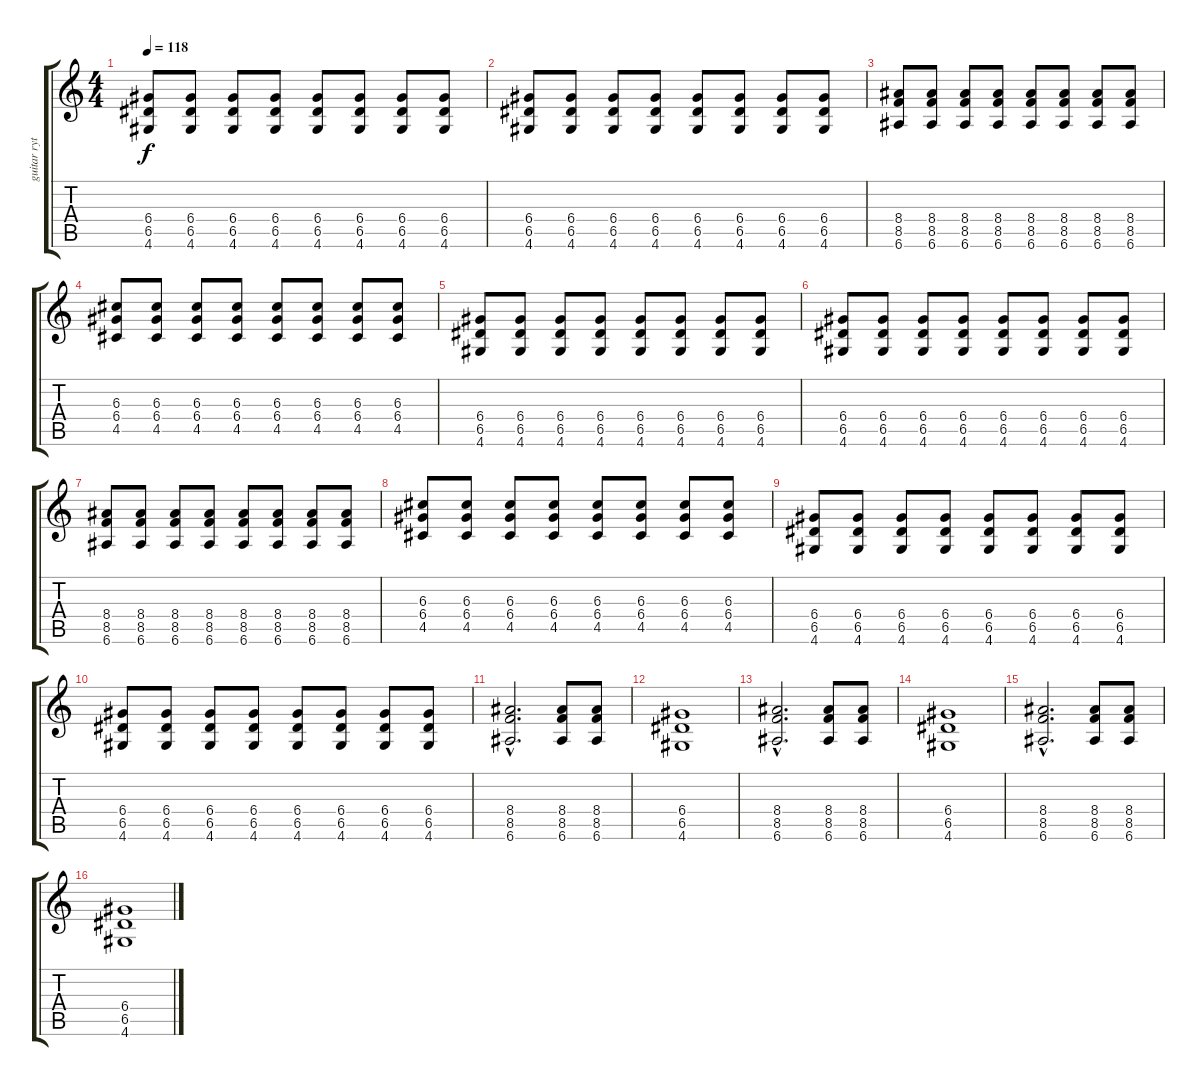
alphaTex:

\track ("guitar rythmik" "guitar ryt") {instrument distortionguitar}
\staff {score tabs}
\tuning (E4 B3 G3 D3 A2 E2) {hide}
\ts (4 4)
\tempo 118
\clef g2
\ks c
(6.4 6.5 4.6).8{dy f} (6.4 6.5 4.6).8 (6.4 6.5 4.6).8 (6.4 6.5 4.6).8 (6.4 6.5 4.6).8 (6.4 6.5 4.6).8 (6.4 6.5 4.6).8 (6.4 6.5 4.6).8 |
(6.4 6.5 4.6).8 (6.4 6.5 4.6).8 (6.4 6.5 4.6).8 (6.4 6.5 4.6).8 (6.4 6.5 4.6).8 (6.4 6.5 4.6).8 (6.4 6.5 4.6).8 (6.4 6.5 4.6).8 |
(8.4 8.5 6.6).8 (8.4 8.5 6.6).8 (8.4 8.5 6.6).8 (8.4 8.5 6.6).8 (8.4 8.5 6.6).8 (8.4 8.5 6.6).8 (8.4 8.5 6.6).8 (8.4 8.5 6.6).8 |
(6.3 6.4 4.5).8 (6.3 6.4 4.5).8 (6.3 6.4 4.5).8 (6.3 6.4 4.5).8 (6.3 6.4 4.5).8 (6.3 6.4 4.5).8 (6.3 6.4 4.5).8 (6.3 6.4 4.5).8 |
(6.4 6.5 4.6).8 (6.4 6.5 4.6).8 (6.4 6.5 4.6).8 (6.4 6.5 4.6).8 (6.4 6.5 4.6).8 (6.4 6.5 4.6).8 (6.4 6.5 4.6).8 (6.4 6.5 4.6).8 |
(6.4 6.5 4.6).8 (6.4 6.5 4.6).8 (6.4 6.5 4.6).8 (6.4 6.5 4.6).8 (6.4 6.5 4.6).8 (6.4 6.5 4.6).8 (6.4 6.5 4.6).8 (6.4 6.5 4.6).8 |
(8.4 8.5 6.6).8 (8.4 8.5 6.6).8 (8.4 8.5 6.6).8 (8.4 8.5 6.6).8 (8.4 8.5 6.6).8 (8.4 8.5 6.6).8 (8.4 8.5 6.6).8 (8.4 8.5 6.6).8 |
(6.3 6.4 4.5).8 (6.3 6.4 4.5).8 (6.3 6.4 4.5).8 (6.3 6.4 4.5).8 (6.3 6.4 4.5).8 (6.3 6.4 4.5).8 (6.3 6.4 4.5).8 (6.3 6.4 4.5).8 |
(6.4 6.5 4.6).8 (6.4 6.5 4.6).8 (6.4 6.5 4.6).8 (6.4 6.5 4.6).8 (6.4 6.5 4.6).8 (6.4 6.5 4.6).8 (6.4 6.5 4.6).8 (6.4 6.5 4.6).8 |
(6.4 6.5 4.6).8 (6.4 6.5 4.6).8 (6.4 6.5 4.6).8 (6.4 6.5 4.6).8 (6.4 6.5 4.6).8 (6.4 6.5 4.6).8 (6.4 6.5 4.6).8 (6.4 6.5 4.6).8 |
(8.4{hac} 8.5{hac} 6.6{hac}).2{d} (8.4 8.5 6.6).8 (8.4 8.5 6.6).8 |
(6.4 6.5 4.6).1 |
(8.4{hac} 8.5{hac} 6.6{hac}).2{d} (8.4 8.5 6.6).8 (8.4 8.5 6.6).8 |
(6.4 6.5 4.6).1 |
(8.4{hac} 8.5{hac} 6.6{hac}).2{d} (8.4 8.5 6.6).8 (8.4 8.5 6.6).8 |
(6.4 6.5 4.6).1
